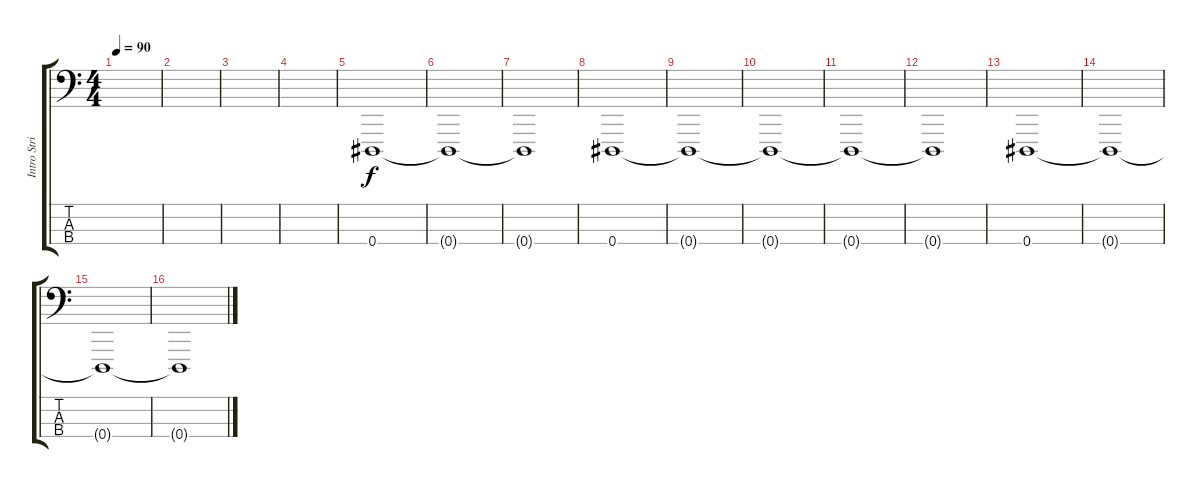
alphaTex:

\track ("Intro Strings 2" "Intro Stri") {instrument stringensemble1}
\staff {score tabs}
\tuning (Gb2 Db2 Ab1 Eb1) {hide}
\ts (4 4)
\tempo 90
\clef f4
\ks c
|
|
|
|
0.4.1 |
0.4{t}.1 |
0.4{t}.1 |
0.4.1 |
0.4{t}.1 |
0.4{t}.1 |
0.4{t}.1 |
0.4{t}.1 |
0.4.1 |
0.4{t}.1 |
0.4{t}.1 |
0.4{t}.1
